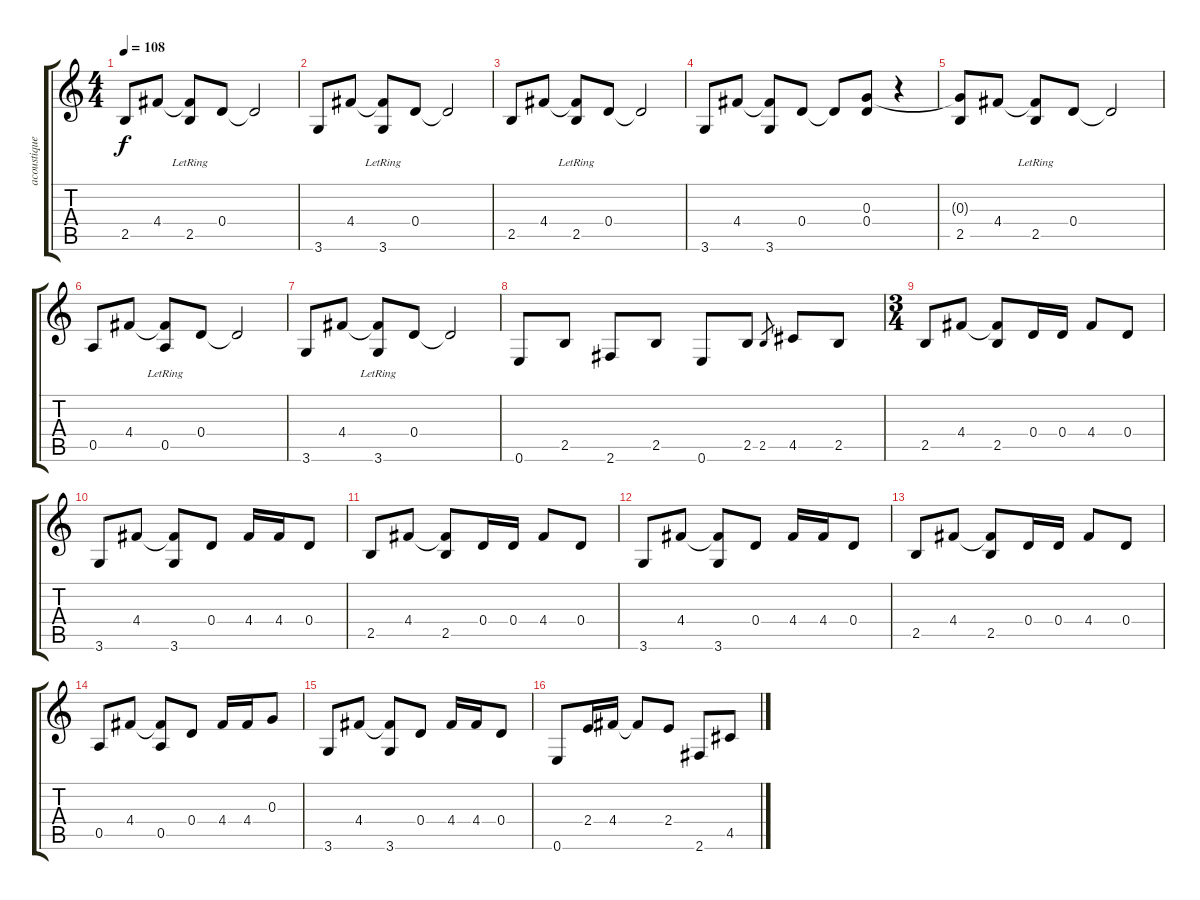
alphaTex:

\track ("acoustique 1" "acoustique") {instrument acousticguitarsteel}
\staff {score tabs}
\tuning (E4 B3 G3 D3 A2 E2) {hide}
\ts (4 4)
\tempo 108
\clef g2
\ks c
2.5.8{dy f} 4.4.8 (4.4{t} 2.5{lr}).8 0.4.8 0.4{t}.2 |
3.6.8 4.4.8 (4.4{t} 3.6{lr}).8 0.4.8 0.4{t}.2 |
2.5.8 4.4.8 (4.4{t} 2.5{lr}).8 0.4.8 0.4{t}.2 |
3.6.8 4.4.8 (4.4{t} 3.6).8 0.4.8 0.4{t}.8 (0.3 0.4).8 r.4 |
(0.3{t} 2.5).8 4.4.8 (4.4{t} 2.5{lr}).8 0.4.8 0.4{t}.2 |
0.5.8 4.4.8 (4.4{t} 0.5{lr}).8 0.4.8 0.4{t}.2 |
3.6.8 4.4.8 (4.4{t} 3.6{lr}).8 0.4.8 0.4{t}.2 |
0.6.8 2.5.8 2.6.8 2.5.8 0.6.8 2.5.8 2.5.8{gr} 4.5.8 2.5.8 |
\ts (3 4)
2.5.8 4.4.8 (4.4{t} 2.5).8 0.4.16 0.4.16 4.4.8 0.4.8 |
3.6.8 4.4.8 (4.4{t} 3.6).8 0.4.8 4.4.16 4.4.16 0.4.8 |
2.5.8 4.4.8 (4.4{t} 2.5).8 0.4.16 0.4.16 4.4.8 0.4.8 |
3.6.8 4.4.8 (4.4{t} 3.6).8 0.4.8 4.4.16 4.4.16 0.4.8 |
2.5.8 4.4.8 (4.4{t} 2.5).8 0.4.16 0.4.16 4.4.8 0.4.8 |
0.5.8 4.4.8 (4.4{t} 0.5).8 0.4.8 4.4.16 4.4.16 0.3.8 |
3.6.8 4.4.8 (4.4{t} 3.6).8 0.4.8 4.4.16 4.4.16 0.4.8 |
0.6.8 2.4.16 4.4.16 4.4{t}.8 2.4.8 2.6.8 4.5.8
